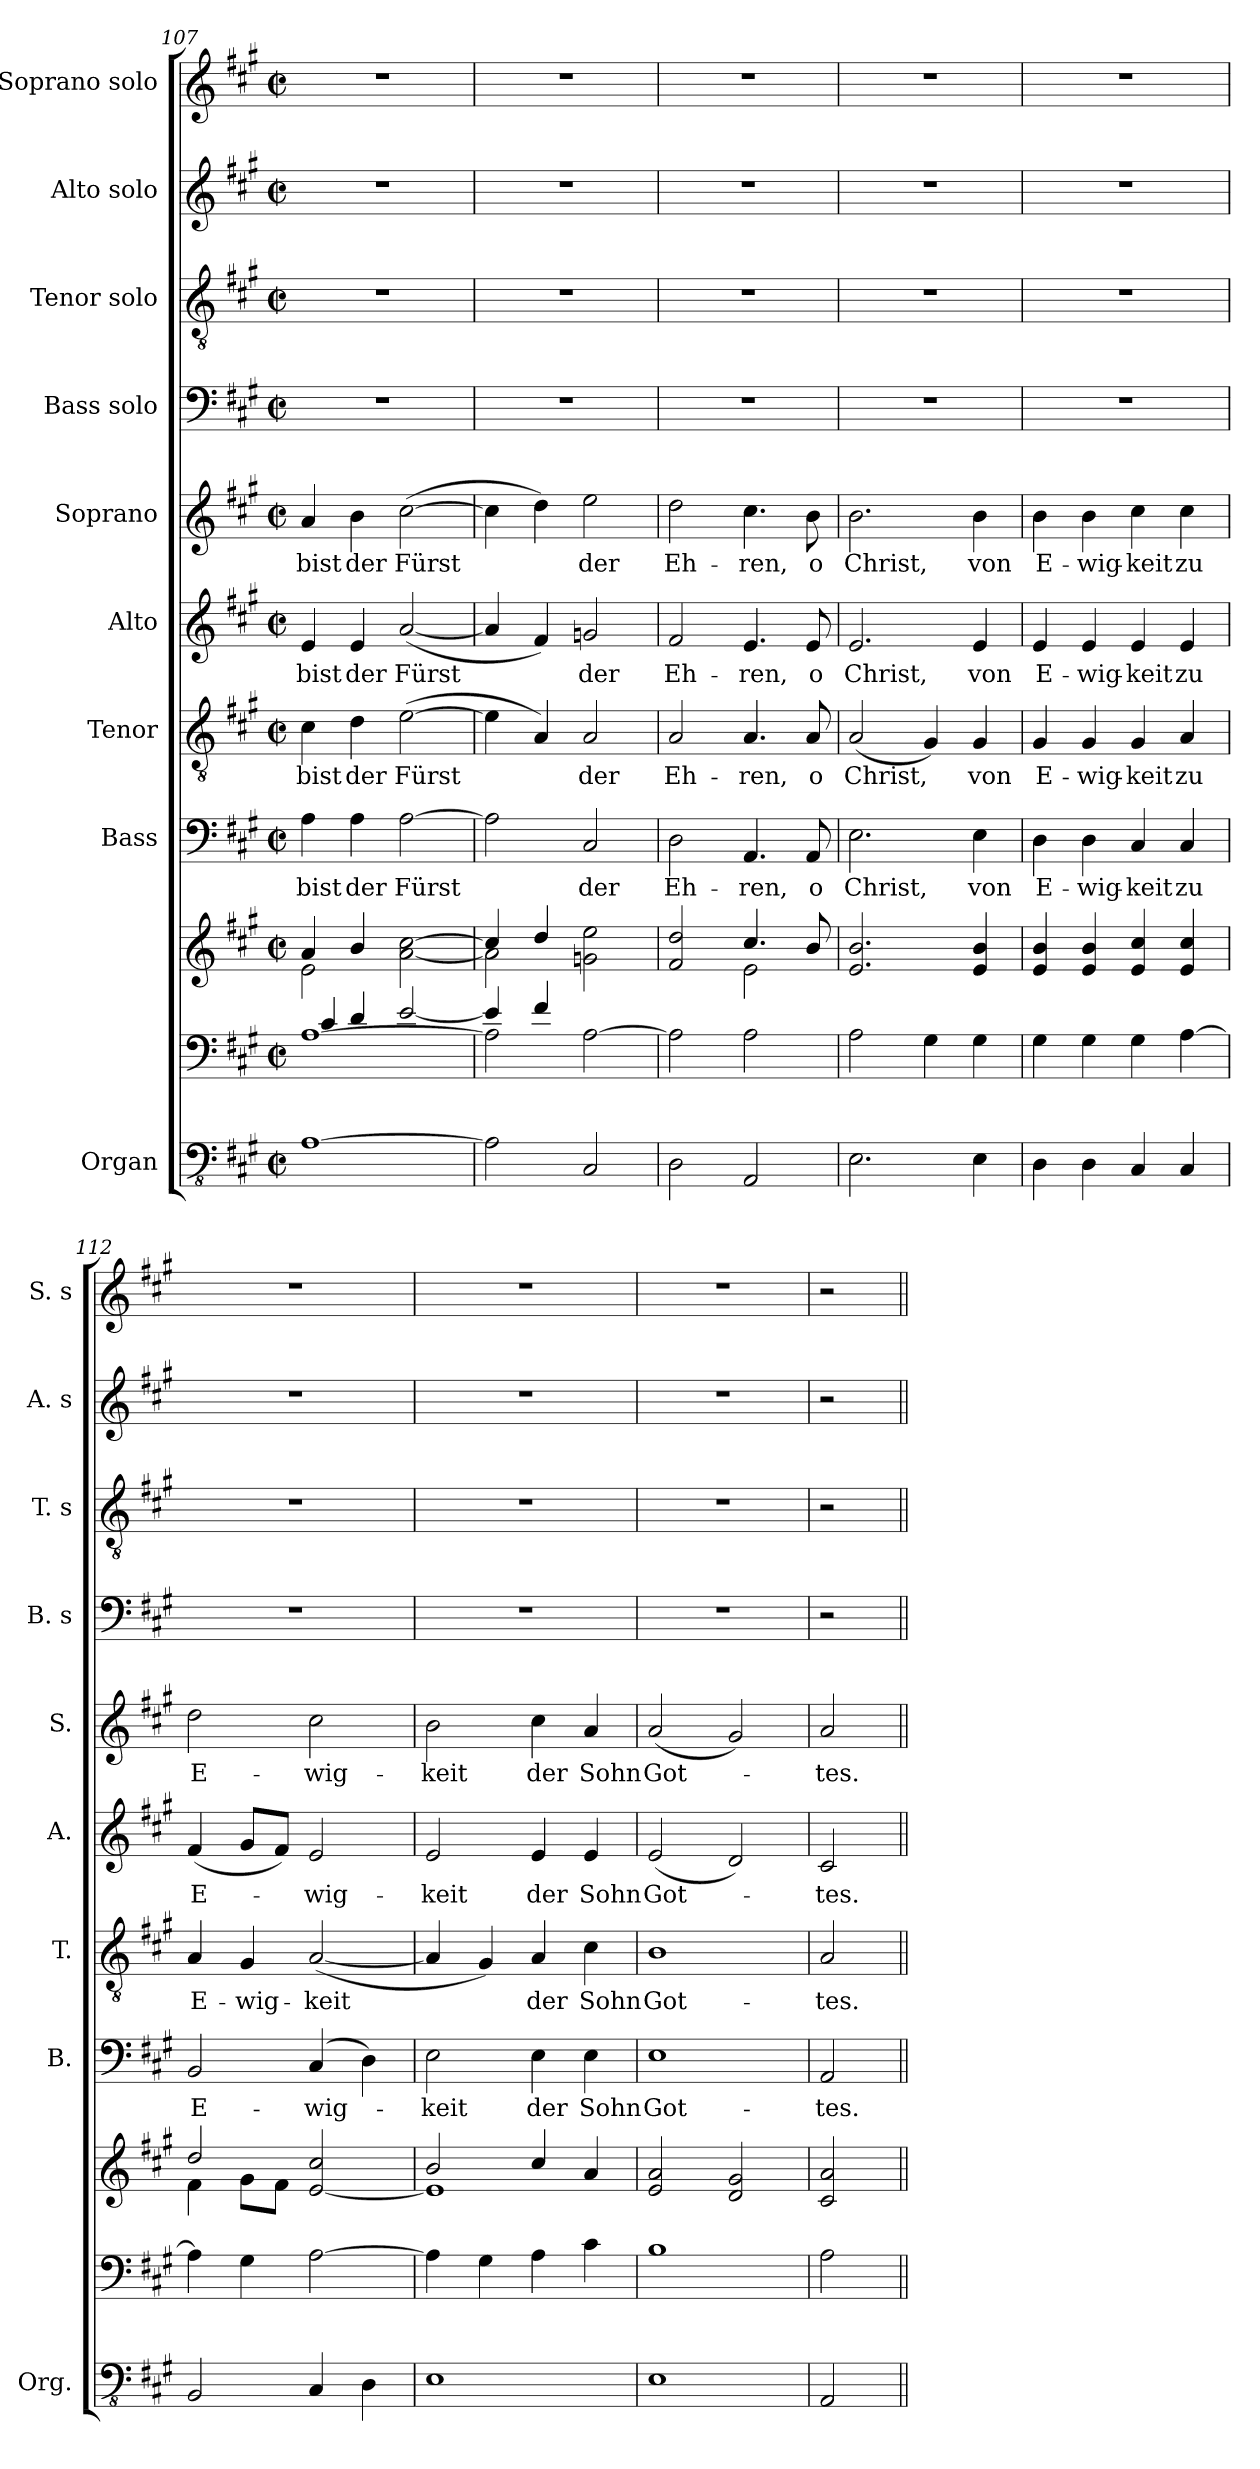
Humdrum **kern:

**kern	**kern	**kern	**kern	**text	**kern	**text	**kern	**text	**kern	**text	**kern	**kern	**kern	**kern
*part9	*part9	*part9	*part8	*part8	*part7	*part7	*part6	*part6	*part5	*part5	*part4	*part3	*part2	*part1
*staff11	*staff10	*staff9	*staff8	*staff8	*staff7	*staff7	*staff6	*staff6	*staff5	*staff5	*staff4	*staff3	*staff2	*staff1
*I"Organ	*	*	*I"Bass	*	*I"Tenor	*	*I"Alto	*	*I"Soprano	*	*I"Bass solo	*I"Tenor solo	*I"Alto solo	*I"Soprano solo
*I'Org.	*	*	*I'B.	*	*I'T.	*	*I'A.	*	*I'S.	*	*I'B. s	*I'T. s	*I'A. s	*I'S. s
*clefFv4	*clefF4	*clefG2	*clefF4	*	*clefGv2	*	*clefG2	*	*clefG2	*	*clefF4	*clefGv2	*clefG2	*clefG2
*k[f#c#g#]	*k[f#c#g#]	*k[f#c#g#]	*k[f#c#g#]	*	*k[f#c#g#]	*	*k[f#c#g#]	*	*k[f#c#g#]	*	*k[f#c#g#]	*k[f#c#g#]	*k[f#c#g#]	*k[f#c#g#]
*M2/2	*M2/2	*M2/2	*M2/2	*	*M2/2	*	*M2/2	*	*M2/2	*	*M2/2	*M2/2	*M2/2	*M2/2
*met(c|)	*met(c|)	*met(c|)	*met(c|)	*	*met(c|)	*	*met(c|)	*	*met(c|)	*	*met(c|)	*met(c|)	*met(c|)	*met(c|)
=107	=107	=107	=107	=107	=107	=107	=107	=107	=107	=107	=107	=107	=107	=107
*	*^	*^	*	*	*	*	*	*	*	*	*	*	*	*
!	!	!	!	!	!	!LO:LY:b	!	!LO:LY:b	!	!LO:LY:b	!	!LO:LY:b	!	!	!	!
[1AA	[1A	4c#/	2e\	4a/	4A\	bist	4c#\	bist	4e/	bist	4a/	bist	1r	1r	1r	1r
!	!	!	!	!	!	!LO:LY:b	!	!LO:LY:b	!	!LO:LY:b	!	!LO:LY:b	!	!	!	!
.	.	4d/	.	4b/	4A\	der	4d\	der	4e/	der	4b\	der	.	.	.	.
!	!	!	!	!	!	!LO:LY:b	!	!LO:LY:b	!	!LO:LY:b	!	!LO:LY:b	!	!	!	!
.	.	[2e/	[2a\ [2cc#\	2ryy	[2A\	Fürst	(>[2e\	Fürst	(<[2a/	Fürst	(>[2cc#\	Fürst	.	.	.	.
=108	=108	=108	=108	=108	=108	=108	=108	=108	=108	=108	=108	=108	=108	=108	=108	=108
2AA\]	2A\]	4e/]	2a\]	4cc#/]	2A\]	.	4e\]	.	4a/]	.	4cc#\]	.	1r	1r	1r	1r
.	.	4f#/	.	4dd/	.	.	4A/)	.	4f#/)	.	4dd\)	.	.	.	.	.
!	!	!	!	!	!	!LO:LY:b	!	!LO:LY:b	!	!LO:LY:b	!	!LO:LY:b	!	!	!	!
2CC#/	[2A\	2ryy	2gn\ 2ee\	2ryy	2C#/	der	2A/	der	2gn/	der	2ee\	der	.	.	.	.
=109	=109	=109	=109	=109	=109	=109	=109	=109	=109	=109	=109	=109	=109	=109	=109	=109
!	!	!	!	!	!	!LO:LY:b	!	!LO:LY:b	!	!LO:LY:b	!	!LO:LY:b	!	!	!	!
*	*v	*v	*	*	*	*	*	*	*	*	*	*	*	*	*	*
2DD\	2A\]	2f#/ 2dd/	2ryy	2D\	Eh-	2A/	Eh-	2f#/	Eh-	2dd\	Eh-	1r	1r	1r	1r
!	!	!	!	!	!LO:LY:b	!	!LO:LY:b	!	!LO:LY:b	!	!LO:LY:b	!	!	!	!
2AAA/	2A\	2e\	4.cc#/	4.AA/	-ren,	4.A/	-ren,	4.e/	-ren,	4.cc#\	-ren,	.	.	.	.
!	!	!	!	!	!LO:LY:b	!	!LO:LY:b	!	!LO:LY:b	!	!LO:LY:b	!	!	!	!
.	.	.	8b/	8AA/	o	8A/	o	8e/	o	8b\	o	.	.	.	.
=110	=110	=110	=110	=110	=110	=110	=110	=110	=110	=110	=110	=110	=110	=110	=110
!	!	!	!	!	!LO:LY:b	!	!LO:LY:b	!	!LO:LY:b	!	!LO:LY:b	!	!	!	!
*	*	*v	*v	*	*	*	*	*	*	*	*	*	*	*	*
2.EE\	2A\	2.e/ 2.b/	2.E\	Christ,	(<2A/	Christ,	2.e/	Christ,	2.b\	Christ,	1r	1r	1r	1r
.	4G#\	.	.	.	4G#/)	.	.	.	.	.	.	.	.	.
!	!	!	!	!LO:LY:b	!	!LO:LY:b	!	!LO:LY:b	!	!LO:LY:b	!	!	!	!
4EE\	4G#\	4e/ 4b/	4E\	von	4G#/	von	4e/	von	4b\	von	.	.	.	.
!!LO:LB:g=z
=111	=111	=111	=111	=111	=111	=111	=111	=111	=111	=111	=111	=111	=111	=111
!	!	!	!	!LO:LY:b	!	!LO:LY:b	!	!LO:LY:b	!	!LO:LY:b	!	!	!	!
4DD\	4G#\	4e/ 4b/	4D\	E-	4G#/	E-	4e/	E-	4b\	E-	1r	1r	1r	1r
!	!	!	!	!LO:LY:b	!	!LO:LY:b	!	!LO:LY:b	!	!LO:LY:b	!	!	!	!
4DD\	4G#\	4e/ 4b/	4D\	-wig-	4G#/	-wig-	4e/	-wig-	4b\	-wig-	.	.	.	.
!	!	!	!	!LO:LY:b	!	!LO:LY:b	!	!LO:LY:b	!	!LO:LY:b	!	!	!	!
4CC#/	4G#\	4e/ 4cc#/	4C#/	-keit	4G#/	-keit	4e/	-keit	4cc#\	-keit	.	.	.	.
!	!	!	!	!LO:LY:b	!	!LO:LY:b	!	!LO:LY:b	!	!LO:LY:b	!	!	!	!
4CC#/	[4A\	4e/ 4cc#/	4C#/	zu	4A/	zu	4e/	zu	4cc#\	zu	.	.	.	.
=112	=112	=112	=112	=112	=112	=112	=112	=112	=112	=112	=112	=112	=112	=112
*	*	*^	*	*	*	*	*	*	*	*	*	*	*	*
!	!	!	!	!	!LO:LY:b	!	!LO:LY:b	!	!LO:LY:b	!	!LO:LY:b	!	!	!	!
2BBB/	4A\]	2dd/	4f#\	2BB/	E-	4A/	E-	(<4f#/	E-	2dd\	E-	1r	1r	1r	1r
!	!	!	!	!	!	!	!LO:LY:b	!	!	!	!	!	!	!	!
.	4G#\	.	8g#\L	.	.	4G#/	-wig-	8g#/L	.	.	.	.	.	.	.
.	.	.	8f#\J	.	.	.	.	8f#/J)	.	.	.	.	.	.	.
!	!	!	!	!	!LO:LY:b	!	!LO:LY:b	!	!LO:LY:b	!	!LO:LY:b	!	!	!	!
4CC#/	[2A\	[2e/ 2cc#/	2ryy	(>4C#/	-wig-	(<[2A/	-keit	2e/	-wig-	2cc#\	-wig-	.	.	.	.
4DD\	.	.	.	4D\)	.	.	.	.	.	.	.	.	.	.	.
=113	=113	=113	=113	=113	=113	=113	=113	=113	=113	=113	=113	=113	=113	=113	=113
!	!	!	!	!	!LO:LY:b	!	!	!	!LO:LY:b	!	!LO:LY:b	!	!	!	!
1EE	4A\]	1e]	2b/	2E\	-keit	4A/]	.	2e/	-keit	2b\	-keit	1r	1r	1r	1r
.	4G#\	.	.	.	.	4G#/)	.	.	.	.	.	.	.	.	.
!	!	!	!	!	!LO:LY:b	!	!LO:LY:b	!	!LO:LY:b	!	!LO:LY:b	!	!	!	!
.	4A\	.	4cc#/	4E\	der	4A/	der	4e/	der	4cc#\	der	.	.	.	.
!	!	!	!	!	!LO:LY:b	!	!LO:LY:b	!	!LO:LY:b	!	!LO:LY:b	!	!	!	!
.	4c#\	.	4a/	4E\	Sohn	4c#\	Sohn	4e/	Sohn	4a/	Sohn	.	.	.	.
=114	=114	=114	=114	=114	=114	=114	=114	=114	=114	=114	=114	=114	=114	=114	=114
!	!	!	!	!	!LO:LY:b	!	!LO:LY:b	!	!LO:LY:b	!	!LO:LY:b	!	!	!	!
*	*	*v	*v	*	*	*	*	*	*	*	*	*	*	*	*
1EE	1B	2e/ 2a/	1E	Got-	1B	Got-	(<2e/	Got-	(<2a/	Got-	1r	1r	1r	1r
.	.	2d/ 2g#/	.	.	.	.	2d/)	.	2g#/)	.	.	.	.	.
=115	=115	=115	=115	=115	=115	=115	=115	=115	=115	=115	=115	=115	=115	=115
!	!	!	!	!LO:LY:b	!	!LO:LY:b	!	!LO:LY:b	!	!LO:LY:b	!	!	!	!
2AAA/	2A\	2c#/ 2a/	2AA/	-tes.	2A/	-tes.	2c#/	-tes.	2a/	-tes.	2r	2r	2r	2r
=||	=||	=||	=||	=||	=||	=||	=||	=||	=||	=||	=||	=||	=||	=||
*-	*-	*-	*-	*-	*-	*-	*-	*-	*-	*-	*-	*-	*-	*-
